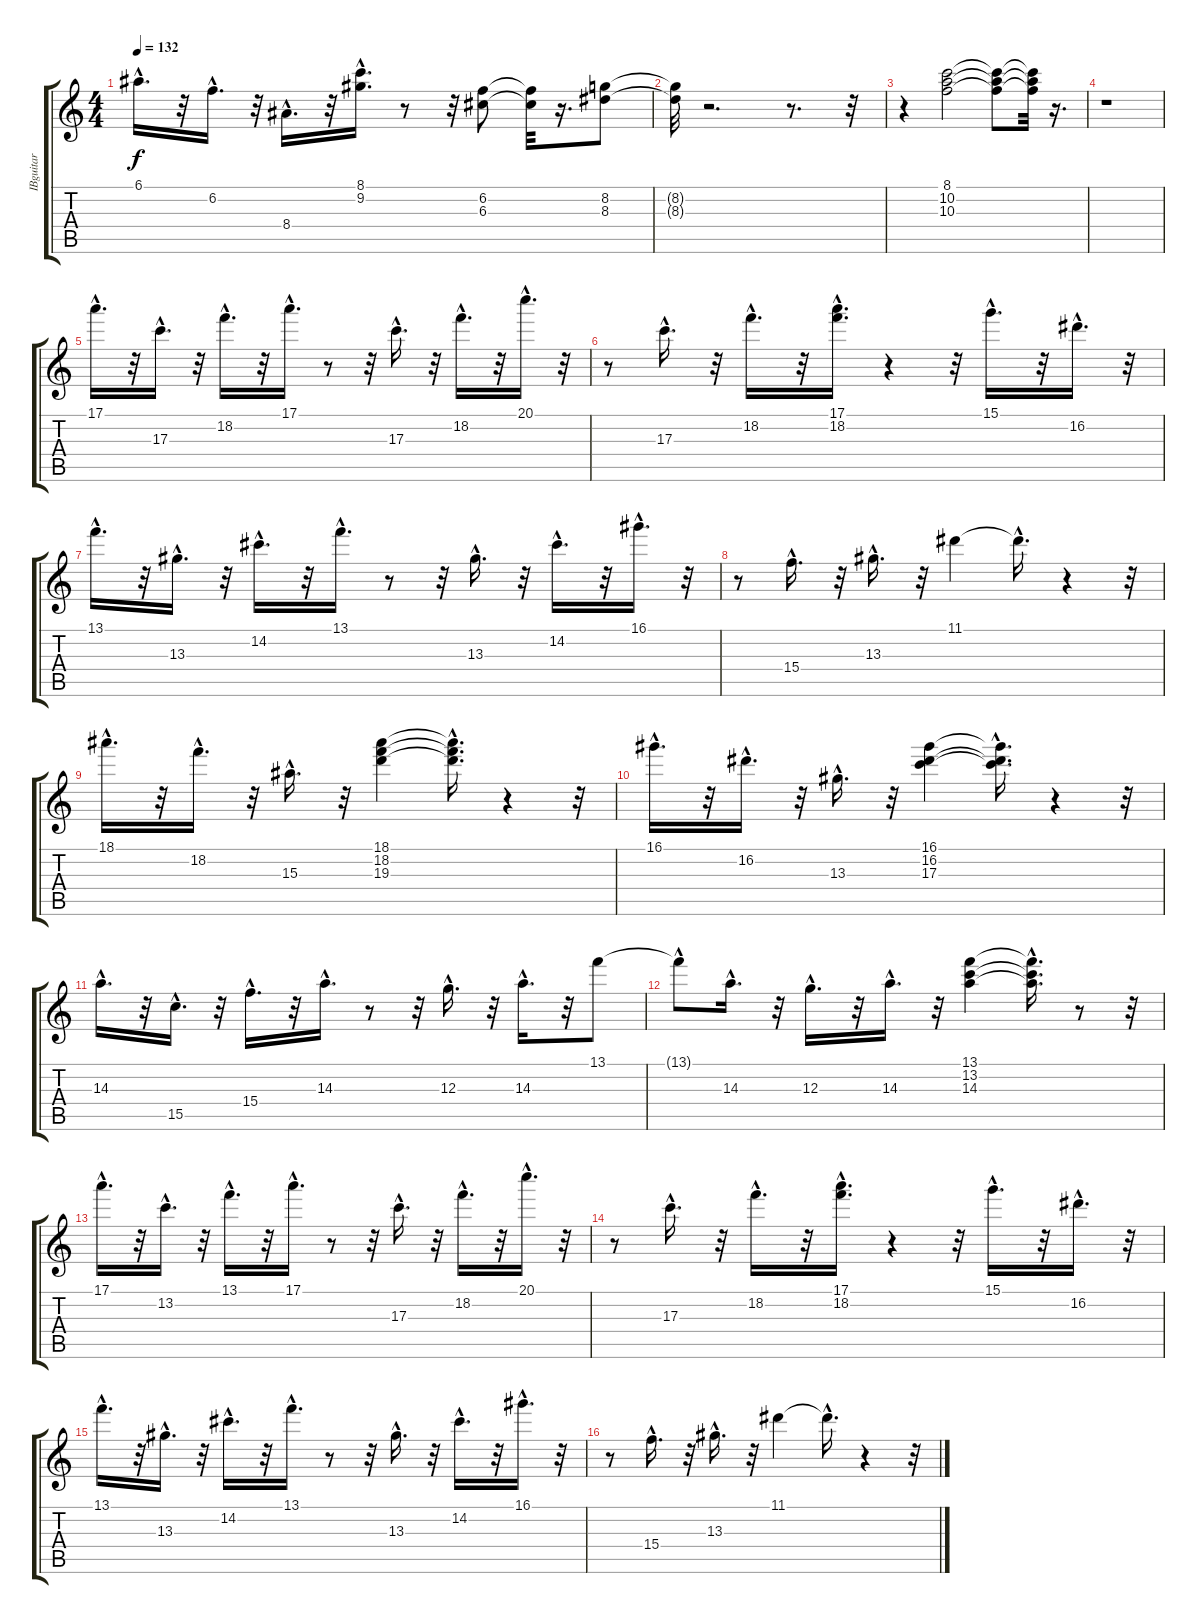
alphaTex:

\track ("IBguitar" "IBguitar") {instrument electricguitarjazz}
\staff {score tabs}
\tuning (E4 B3 G3 D3 A2 E2) {hide}
\ts (4 4)
\tempo 132
\clef g2
\ks c
6.1{hac}.16{d dy f} r.32 6.2{hac}.16{d} r.32 8.4{hac}.16{d} r.32 (8.1{hac} 9.2{hac}).16{d} r.8 r.32 (6.2 6.3).8 (6.2{t} 6.3{t}).32 r.16{d} (8.2 8.3).8 |
(8.2{t} 8.3{t}).32 r.2{d} r.8{d} r.32 |
r.4 (8.1 10.2 10.3).2 (8.1{t} 10.2{t} 10.3{t}).8 (8.1{t} 10.2{t} 10.3{t}).32 r.16{d} |
r.1 |
17.1{hac}.16{d} r.32 17.3{hac}.16{d} r.32 18.2{hac}.16{d} r.32 17.1{hac}.16{d} r.8 r.32 17.3{hac}.16{d} r.32 18.2{hac}.16{d} r.32 20.1{hac}.16{d} r.32 |
r.8 17.3{hac}.16{d} r.32 18.2{hac}.16{d} r.32 (17.1{hac} 18.2{hac}).16{d} r.4 r.32 15.1{hac}.16{d} r.32 16.2{hac}.16{d} r.32 |
13.1{hac}.16{d} r.32 13.3{hac}.16{d} r.32 14.2{hac}.16{d} r.32 13.1{hac}.16{d} r.8 r.32 13.3{hac}.16{d} r.32 14.2{hac}.16{d} r.32 16.1{hac}.16{d} r.32 |
r.8 15.4{hac}.16{d} r.32 13.3{hac}.16{d} r.32 11.1.4 11.1{hac t}.16{d} r.4 r.32 |
18.1{hac}.16{d} r.32 18.2{hac}.16{d} r.32 15.3{hac}.16{d} r.32 (18.1 18.2 19.3).4 (18.1{hac t} 18.2{hac t} 19.3{hac t}).16{d} r.4 r.32 |
16.1{hac}.16{d} r.32 16.2{hac}.16{d} r.32 13.3{hac}.16{d} r.32 (16.1 16.2 17.3).4 (16.1{hac t} 16.2{hac t} 17.3{hac t}).16{d} r.4 r.32 |
14.3{hac}.16{d} r.32 15.5{hac}.16{d} r.32 15.4{hac}.16{d} r.32 14.3{hac}.16{d} r.8 r.32 12.3{hac}.16{d} r.32 14.3{hac}.16{d} r.32 13.1.8 |
13.1{hac t}.8 14.3{hac}.16{d} r.32 12.3{hac}.16{d} r.32 14.3{hac}.16{d} r.32 (13.1 13.2 14.3).4 (13.1{hac t} 13.2{hac t} 14.3{hac t}).16{d} r.8 r.32 |
17.1{hac}.16{d} r.32 13.2{hac}.16{d} r.32 13.1{hac}.16{d} r.32 17.1{hac}.16{d} r.8 r.32 17.3{hac}.16{d} r.32 18.2{hac}.16{d} r.32 20.1{hac}.16{d} r.32 |
r.8 17.3{hac}.16{d} r.32 18.2{hac}.16{d} r.32 (17.1{hac} 18.2{hac}).16{d} r.4 r.32 15.1{hac}.16{d} r.32 16.2{hac}.16{d} r.32 |
13.1{hac}.16{d} r.32 13.3{hac}.16{d} r.32 14.2{hac}.16{d} r.32 13.1{hac}.16{d} r.8 r.32 13.3{hac}.16{d} r.32 14.2{hac}.16{d} r.32 16.1{hac}.16{d} r.32 |
r.8 15.4{hac}.16{d} r.32 13.3{hac}.16{d} r.32 11.1.4 11.1{hac t}.16{d} r.4 r.32
